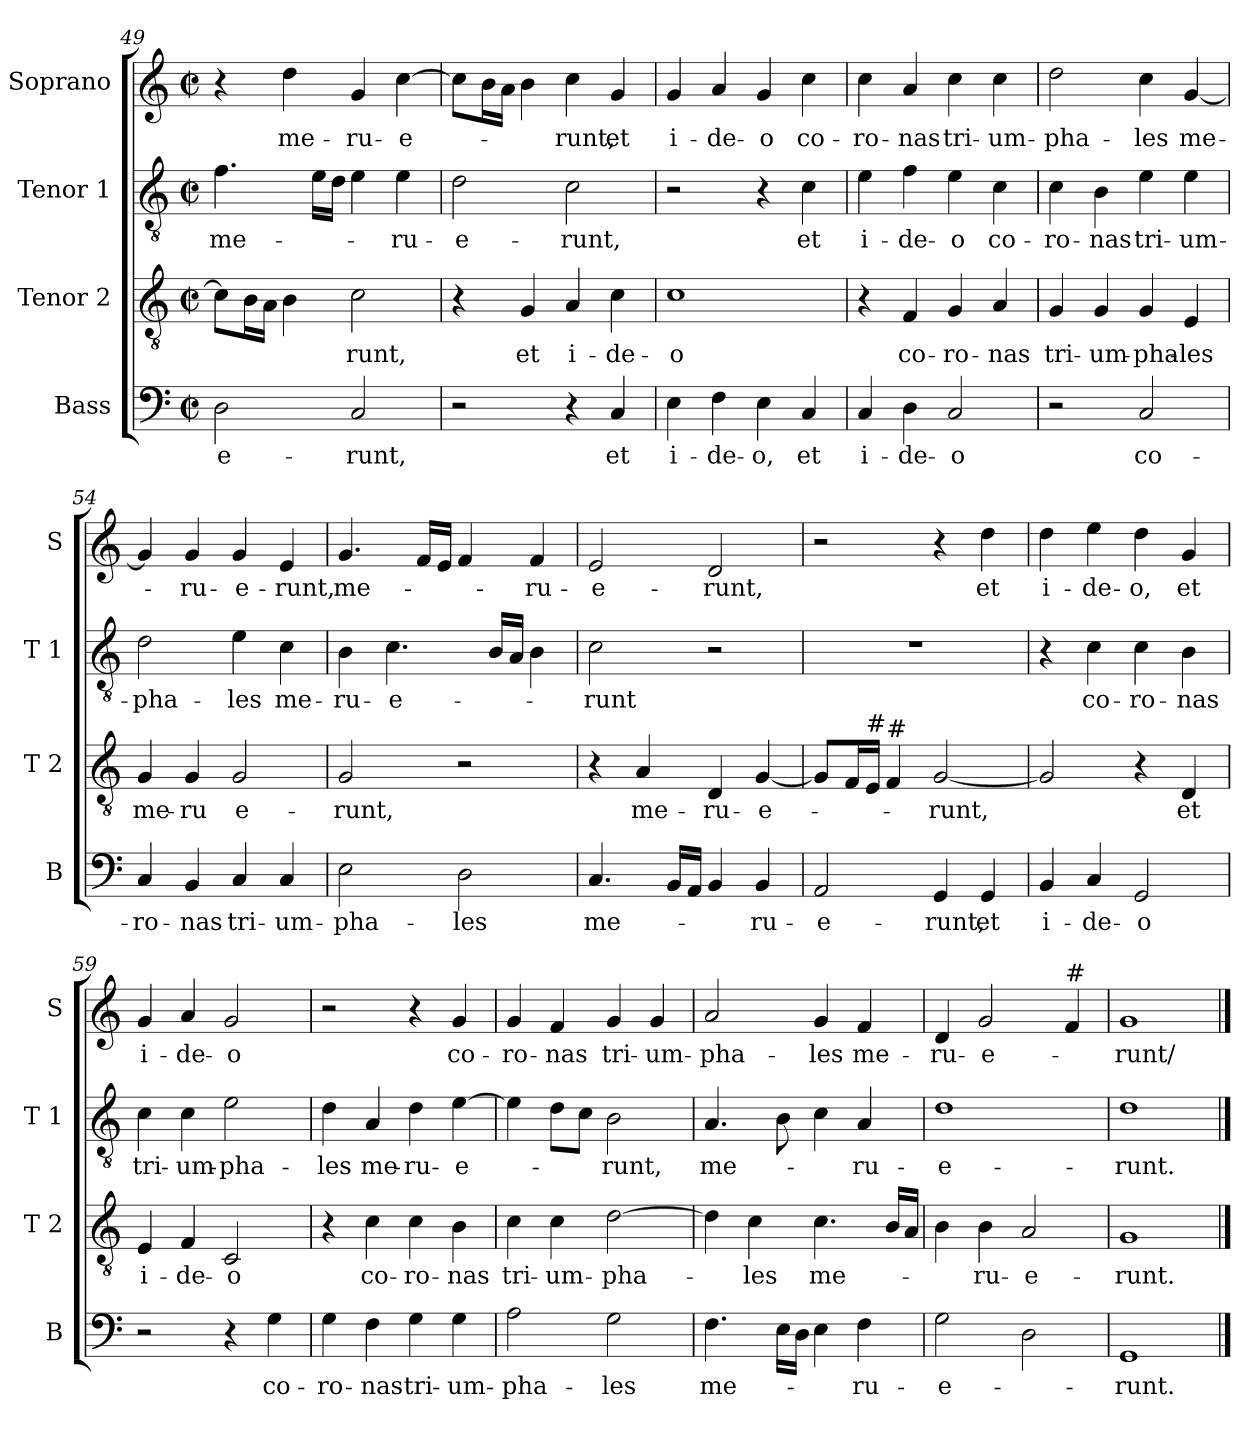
**kern	**text	**kern	**text	**kern	**text	**kern	**text
*part4	*part4	*part3	*part3	*part2	*part2	*part1	*part1
*staff4	*staff4	*staff3	*staff3	*staff2	*staff2	*staff1	*staff1
*I"Bass	*	*I"Tenor 2	*	*I"Tenor 1	*	*I"Soprano	*
*I'B	*	*I'T 2	*	*I'T 1	*	*I'S	*
!!LO:LB:g=z
*clefF4	*	*clefGv2	*	*clefGv2	*	*clefG2	*
*k[]	*	*k[]	*	*k[]	*	*k[]	*
*C:	*	*C:	*	*C:	*	*C:	*
*M2/2	*	*M2/2	*	*M2/2	*	*M2/2	*
*met(c|)	*	*met(c|)	*	*met(c|)	*	*met(c|)	*
=49	=49	=49	=49	=49	=49	=49	=49
!	!LO:LY:b	!	!	!	!LO:LY:b	!	!
2D\	-e-	8c\L]	.	4.f\	me-	4r	.
.	.	16B\L	.	.	.	.	.
.	.	16A\JJ	.	.	.	.	.
!	!	!	!	!	!	!	!LO:LY:b
.	.	4B\	.	.	.	4dd\	me-
.	.	.	.	16e\LL	.	.	.
.	.	.	.	16d\JJ	.	.	.
!	!LO:LY:b	!	!LO:LY:b	!	!	!	!LO:LY:b
2C/	-runt,	2c\	-runt,	4e\	.	4g/	-ru-
!	!	!	!	!	!LO:LY:b	!	!LO:LY:b
.	.	.	.	4e\	-ru-	[4cc\	-e-
=50	=50	=50	=50	=50	=50	=50	=50
!	!	!	!	!	!LO:LY:b	!	!
2r	.	4r	.	2d\	-e-	8cc\L]	.
.	.	.	.	.	.	16b\L	.
.	.	.	.	.	.	16a\JJ	.
!	!	!	!LO:LY:b	!	!	!	!
.	.	4G/	et	.	.	4b\	.
!	!	!	!LO:LY:b	!	!LO:LY:b	!	!LO:LY:b
4r	.	4A/	i-	2c\	-runt,	4cc\	-runt,
!	!LO:LY:b	!	!LO:LY:b	!	!	!	!LO:LY:b
4C/	et	4c\	-de-	.	.	4g/	et
=51	=51	=51	=51	=51	=51	=51	=51
!	!LO:LY:b	!	!LO:LY:b	!	!	!	!LO:LY:b
4E\	i-	1c	-o	2r	.	4g/	i-
!	!LO:LY:b	!	!	!	!	!	!LO:LY:b
4F\	-de-	.	.	.	.	4a/	-de-
!	!LO:LY:b	!	!	!	!	!	!LO:LY:b
4E\	-o,	.	.	4r	.	4g/	-o
!	!LO:LY:b	!	!	!	!LO:LY:b	!	!LO:LY:b
4C/	et	.	.	4c\	et	4cc\	co-
=52	=52	=52	=52	=52	=52	=52	=52
!	!LO:LY:b	!	!	!	!LO:LY:b	!	!LO:LY:b
4C/	i-	4r	.	4e\	i-	4cc\	-ro-
!	!LO:LY:b	!	!LO:LY:b	!	!LO:LY:b	!	!LO:LY:b
4D\	-de-	4F/	co-	4f\	-de-	4a/	-nas
!	!LO:LY:b	!	!LO:LY:b	!	!LO:LY:b	!	!LO:LY:b
2C/	-o	4G/	-ro-	4e\	-o	4cc\	tri-
!	!	!	!LO:LY:b	!	!LO:LY:b	!	!LO:LY:b
.	.	4A/	-nas	4c\	co-	4cc\	-um-
=53	=53	=53	=53	=53	=53	=53	=53
!	!	!	!LO:LY:b	!	!LO:LY:b	!	!LO:LY:b
2r	.	4G/	tri-	4c\	-ro-	2dd\	-pha-
!	!	!	!LO:LY:b	!	!LO:LY:b	!	!
.	.	4G/	-um-	4B\	-nas	.	.
!	!LO:LY:b	!	!LO:LY:b	!	!LO:LY:b	!	!LO:LY:b
2C/	co-	4G/	-pha-	4e\	tri-	4cc\	-les
!	!	!	!LO:LY:b	!	!LO:LY:b	!	!LO:LY:b
.	.	4E/	-les	4e\	-um-	[4g/	me-
!!LO:PB:g=z
=54	=54	=54	=54	=54	=54	=54	=54
!	!LO:LY:b	!	!LO:LY:b	!	!LO:LY:b	!	!
4C/	-ro-	4G/	me-	2d\	-pha-	4g/]	.
!	!LO:LY:b	!	!LO:LY:b	!	!	!	!LO:LY:b
4BB/	-nas	4G/	-ru	.	.	4g/	-ru-
!	!LO:LY:b	!	!LO:LY:b	!	!LO:LY:b	!	!LO:LY:b
4C/	tri-	2G/	e-	4e\	-les	4g/	-e-
!	!LO:LY:b	!	!	!	!LO:LY:b	!	!LO:LY:b
4C/	-um-	.	.	4c\	me-	4e/	-runt,
=55	=55	=55	=55	=55	=55	=55	=55
!	!LO:LY:b	!	!LO:LY:b	!	!LO:LY:b	!	!LO:LY:b
2E\	-pha-	2G/	-runt,	4B\	-ru-	4.g/	me-
!	!	!	!	!	!LO:LY:b	!	!
.	.	.	.	4.c\	-e-	.	.
.	.	.	.	.	.	16f/LL	.
.	.	.	.	.	.	16e/JJ	.
!	!LO:LY:b	!	!	!	!	!	!
2D\	-les	2r	.	.	.	4f/	.
.	.	.	.	16B/LL	.	.	.
.	.	.	.	16A/JJ	.	.	.
!	!	!	!	!	!	!	!LO:LY:b
.	.	.	.	4B\	.	4f/	-ru-
=56	=56	=56	=56	=56	=56	=56	=56
!	!LO:LY:b	!	!	!	!LO:LY:b	!	!LO:LY:b
4.C/	me-	4r	.	2c\	-runt	2e/	-e-
!	!	!	!LO:LY:b	!	!	!	!
.	.	4A/	me-	.	.	.	.
16BB/LL	.	.	.	.	.	.	.
16AA/JJ	.	.	.	.	.	.	.
!	!	!	!LO:LY:b	!	!	!	!LO:LY:b
4BB/	.	4D/	-ru-	2r	.	2d/	-runt,
!	!LO:LY:b	!	!LO:LY:b	!	!	!	!
4BB/	-ru-	[4G/	-e-	.	.	.	.
=57	=57	=57	=57	=57	=57	=57	=57
!	!LO:LY:b	!	!	!	!	!	!
2AA/	-e-	8G/L]	.	1r	.	2r	.
.	.	16F/L	.	.	.	.	.
!	!	!LO:TX:a:t=#	!	!	!	!	!
.	.	16E/JJ	.	.	.	.	.
!	!	!LO:TX:a:t=#	!	!	!	!	!
.	.	4F/	.	.	.	.	.
!	!LO:LY:b	!	!LO:LY:b	!	!	!	!
4GG/	-runt,	[2G/	-runt,	.	.	4r	.
!	!LO:LY:b	!	!	!	!	!	!LO:LY:b
4GG/	et	.	.	.	.	4dd\	et
=58	=58	=58	=58	=58	=58	=58	=58
!	!LO:LY:b	!	!	!	!	!	!LO:LY:b
4BB/	i-	2G/]	.	4r	.	4dd\	i-
!	!LO:LY:b	!	!	!	!LO:LY:b	!	!LO:LY:b
4C/	-de-	.	.	4c\	co-	4ee\	-de-
!	!LO:LY:b	!	!	!	!LO:LY:b	!	!LO:LY:b
2GG/	-o	4r	.	4c\	-ro-	4dd\	-o,
!	!	!	!LO:LY:b	!	!LO:LY:b	!	!LO:LY:b
.	.	4D/	et	4B\	-nas	4g/	et
!!LO:LB:g=z
=59	=59	=59	=59	=59	=59	=59	=59
!	!	!	!LO:LY:b	!	!LO:LY:b	!	!LO:LY:b
2r	.	4E/	i-	4c\	tri-	4g/	i-
!	!	!	!LO:LY:b	!	!LO:LY:b	!	!LO:LY:b
.	.	4F/	-de-	4c\	-um-	4a/	-de-
!	!	!	!LO:LY:b	!	!LO:LY:b	!	!LO:LY:b
4r	.	2C/	-o	2e\	-pha-	2g/	-o
!	!LO:LY:b	!	!	!	!	!	!
4G\	co-	.	.	.	.	.	.
=60	=60	=60	=60	=60	=60	=60	=60
!	!LO:LY:b	!	!	!	!LO:LY:b	!	!
4G\	-ro-	4r	.	4d\	-les	2r	.
!	!LO:LY:b	!	!LO:LY:b	!	!LO:LY:b	!	!
4F\	-nas	4c\	co-	4A/	me-	.	.
!	!LO:LY:b	!	!LO:LY:b	!	!LO:LY:b	!	!
4G\	tri-	4c\	-ro-	4d\	-ru-	4r	.
!	!LO:LY:b	!	!LO:LY:b	!	!LO:LY:b	!	!LO:LY:b
4G\	-um-	4B\	-nas	[4e\	-e-	4g/	co-
=61	=61	=61	=61	=61	=61	=61	=61
!	!LO:LY:b	!	!LO:LY:b	!	!	!	!LO:LY:b
2A\	-pha-	4c\	tri-	4e\]	.	4g/	-ro-
!	!	!	!LO:LY:b	!	!	!	!LO:LY:b
.	.	4c\	-um-	8d\L	.	4f/	-nas
.	.	.	.	8c\J	.	.	.
!	!LO:LY:b	!	!LO:LY:b	!	!LO:LY:b	!	!LO:LY:b
2G\	-les	[2d\	-pha-	2B\	-runt,	4g/	tri-
!	!	!	!	!	!	!	!LO:LY:b
.	.	.	.	.	.	4g/	-um-
=62	=62	=62	=62	=62	=62	=62	=62
!	!LO:LY:b	!	!	!	!LO:LY:b	!	!LO:LY:b
4.F\	me-	4d\]	.	4.A/	me-	2a/	-pha-
!	!	!	!LO:LY:b	!	!	!	!
.	.	4c\	-les	.	.	.	.
16E\LL	.	.	.	8B\	.	.	.
16D\JJ	.	.	.	.	.	.	.
!	!	!	!LO:LY:b	!	!	!	!LO:LY:b
4E\	.	4.c\	me-	4c\	.	4g/	-les
!	!LO:LY:b	!	!	!	!LO:LY:b	!	!LO:LY:b
4F\	-ru-	.	.	4A/	-ru-	4f/	me-
.	.	16B/LL	.	.	.	.	.
.	.	16A/JJ	.	.	.	.	.
=63	=63	=63	=63	=63	=63	=63	=63
!	!LO:LY:b	!	!	!	!LO:LY:b	!	!LO:LY:b
2G\	-e-	4B\	.	1d	-e-	4d/	-ru-
!	!	!	!LO:LY:b	!	!	!	!LO:LY:b
.	.	4B\	-ru-	.	.	2g/	-e-
!	!	!	!LO:LY:b	!	!	!	!
2D\	.	2A/	-e-	.	.	.	.
!	!	!	!	!	!	!LO:TX:a:t=#	!
.	.	.	.	.	.	4f/	.
=64	=64	=64	=64	=64	=64	=64	=64
!	!LO:LY:b	!	!LO:LY:b	!	!LO:LY:b	!	!LO:LY:b
1GG	-runt.	1G	-runt.	1d	-runt.	1g	-runt/
==	==	==	==	==	==	==	==
*-	*-	*-	*-	*-	*-	*-	*-
